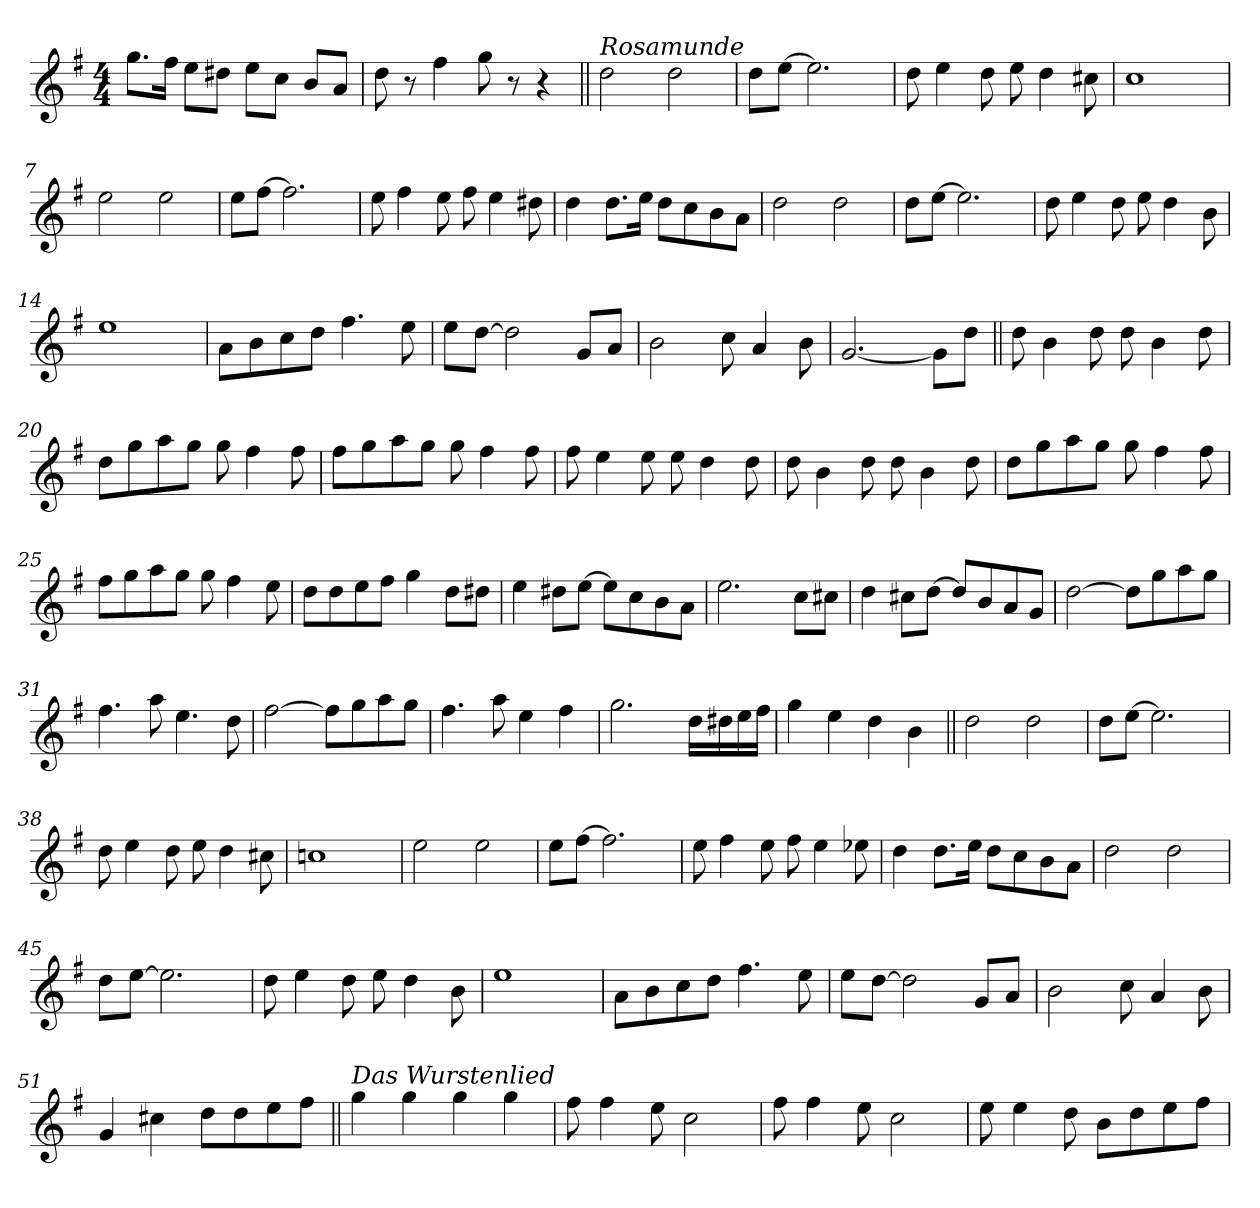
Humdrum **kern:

**kern
*part1
*staff1
*clefG2
*k[f#]
*G:
*M4/4
=1
8.gg\L
16ff#\Jk
8ee\L
8dd#X\J
8ee\L
8cc\J
8b/L
8a/J
=2
8dd\
8r
4ff#\
8gg\
8r
4r
=3||
!LO:TX:a:i:t=Rosamunde
2dd\
2dd\
=4
8dd\L
[8ee\J
2.ee\]
=5
8dd\
4ee\
8dd\
8ee\
4dd\
8cc#X\
!!LO:LB:g=z
=6
1cc
=7
2ee\
2ee\
=8
8ee\L
[8ff#\J
2.ff#\]
=9
8ee\
4ff#\
8ee\
8ff#\
4ee\
8dd#X\
=10
4dd\
8.dd\L
16ee\Jk
8dd\L
8cc\
8b\
8a\J
=11
2dd\
2dd\
=12
8dd\L
[8ee\J
2.ee\]
!!LO:LB:g=z
=13
8dd\
4ee\
8dd\
8ee\
4dd\
8b\
=14
1ee
=15
8a\L
8b\
8cc\
8dd\J
4.ff#\
8ee\
=16
8ee\L
[8dd\J
2dd\]
8g/L
8a/J
=17
2b\
8cc\
4a/
8b\
=18
[2.g/
8g\L]
8dd\J
!!LO:LB:g=z
=19||
8dd\
4b\
8dd\
8dd\
4b\
8dd\
=20
8dd\L
8gg\
8aa\
8gg\J
8gg\
4ff#\
8ff#\
=21
8ff#\L
8gg\
8aa\
8gg\J
8gg\
4ff#\
8ff#\
=22
8ff#\
4ee\
8ee\
8ee\
4dd\
8dd\
=23
8dd\
4b\
8dd\
8dd\
4b\
8dd\
!!LO:LB:g=z
=24
8dd\L
8gg\
8aa\
8gg\J
8gg\
4ff#\
8ff#\
=25
8ff#\L
8gg\
8aa\
8gg\J
8gg\
4ff#\
8ee\
=26
8dd\L
8dd\
8ee\
8ff#\J
4gg\
8dd\L
8dd#X\J
=27
4ee\
8dd#X\L
[8ee\J
8ee\L]
8cc\
8b\
8a\J
!!LO:LB:g=z
=28
2.ee\
8cc\L
8cc#X\J
=29
4dd\
8cc#X\L
[8dd\J
8dd/L]
8b/
8a/
8g/J
=30
[2dd\
8dd\L]
8gg\
8aa\
8gg\J
=31
4.ff#\
8aa\
4.ee\
8dd\
!!LO:LB:g=z
=32
[2ff#\
8ff#\L]
8gg\
8aa\
8gg\J
=33
4.ff#\
8aa\
4ee\
4ff#\
=34
2.gg\
16dd\LL
16dd#X\
16ee\
16ff#\JJ
=35
4gg\
4ee\
4dd\
4b\
!!LO:LB:g=z
=36||
2dd\
2dd\
=37
8dd\L
[8ee\J
2.ee\]
=38
8dd\
4ee\
8dd\
8ee\
4dd\
8cc#X\
=39
1ccn
=40
2ee\
2ee\
=41
8ee\L
[8ff#\J
2.ff#\]
!!LO:LB:g=z
=42
8ee\
4ff#\
8ee\
8ff#\
4ee\
8ee-X\
=43
4dd\
8.dd\L
16ee\Jk
8dd\L
8cc\
8b\
8a\J
=44
2dd\
2dd\
=45
8dd\L
[8ee\J
2.ee\]
=46
8dd\
4ee\
8dd\
8ee\
4dd\
8b\
!!LO:LB:g=z
=47
1ee
=48
8a\L
8b\
8cc\
8dd\J
4.ff#\
8ee\
=49
8ee\L
[8dd\J
2dd\]
8g/L
8a/J
=50
2b\
8cc\
4a/
8b\
=51
4g/
4cc#X\
8dd\L
8dd\
8ee\
8ff#\J
!!LO:PB:g=z
=52||
!LO:TX:a:i:t=Das Wurstenlied
4gg\
4gg\
4gg\
4gg\
=53
8ff#\
4ff#\
8ee\
2cc\
=54
8ff#\
4ff#\
8ee\
2cc\
=55
8ee\
4ee\
8dd\
8b\L
8dd\
8ee\
8ff#\J
=
*-
